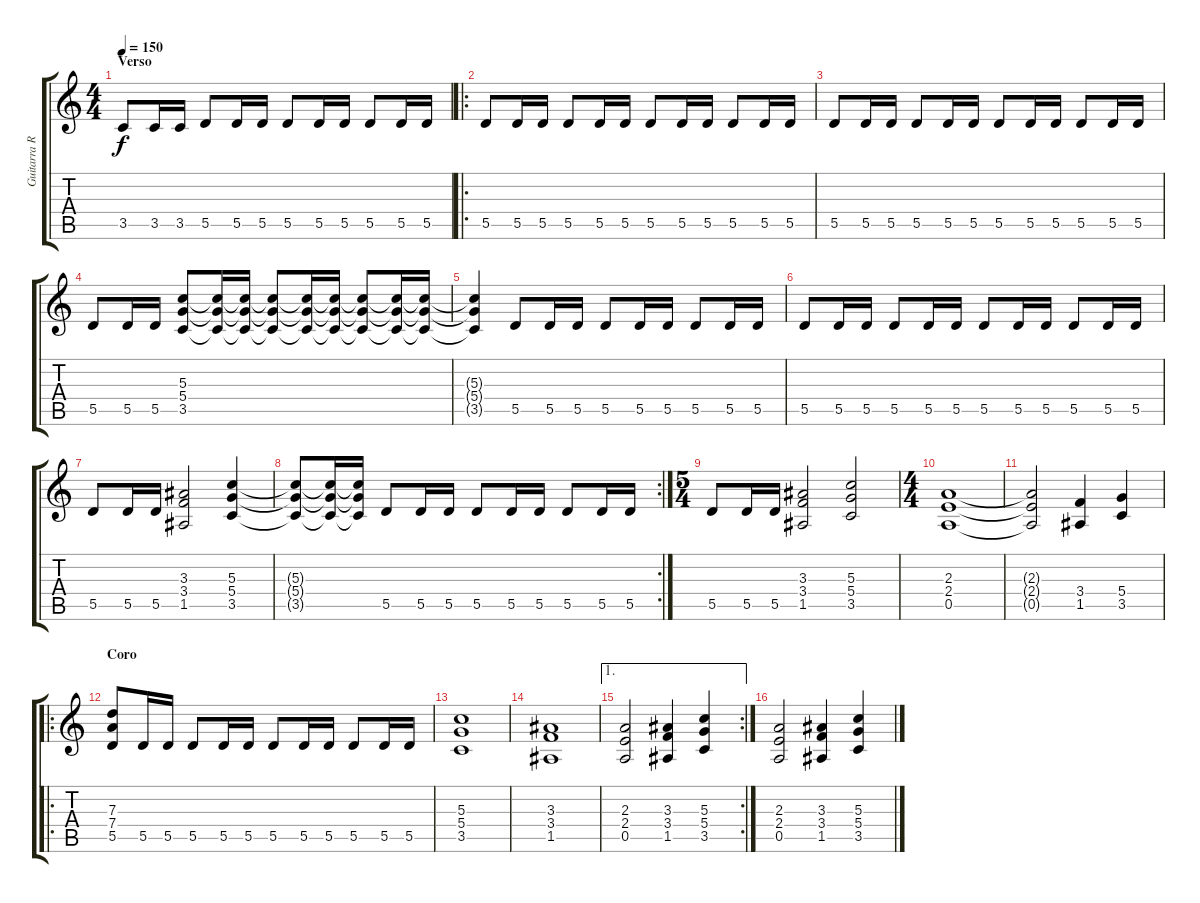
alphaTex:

\track ("Guitarra Ritmica" "Guitarra R") {instrument distortionguitar}
\staff {score tabs}
\tuning (E4 B3 G3 D3 A2 E2) {hide}
\ts (4 4)
\section ("" "Verso")
\tempo 150
\clef g2
\ks c
3.5.8{dy f} 3.5.16 3.5.16 5.5.8 5.5.16 5.5.16 5.5.8 5.5.16 5.5.16 5.5.8 5.5.16 5.5.16 |
\ro
5.5.8 5.5.16 5.5.16 5.5.8 5.5.16 5.5.16 5.5.8 5.5.16 5.5.16 5.5.8 5.5.16 5.5.16 |
5.5.8 5.5.16 5.5.16 5.5.8 5.5.16 5.5.16 5.5.8 5.5.16 5.5.16 5.5.8 5.5.16 5.5.16 |
5.5.8 5.5.16 5.5.16 (5.3 5.4 3.5).8 (5.3{t} 5.4{t} 3.5{t}).16 (5.3{t} 5.4{t} 3.5{t}).16 (5.3{t} 5.4{t} 3.5{t}).8 (5.3{t} 5.4{t} 3.5{t}).16 (5.3{t} 5.4{t} 3.5{t}).16 (5.3{t} 5.4{t} 3.5{t}).8 (5.3{t} 5.4{t} 3.5{t}).16 (5.3{t} 5.4{t} 3.5{t}).16 |
(5.3{t} 5.4{t} 3.5{t}).4 5.5.8 5.5.16 5.5.16 5.5.8 5.5.16 5.5.16 5.5.8 5.5.16 5.5.16 |
5.5.8 5.5.16 5.5.16 5.5.8 5.5.16 5.5.16 5.5.8 5.5.16 5.5.16 5.5.8 5.5.16 5.5.16 |
5.5.8 5.5.16 5.5.16 (3.3 3.4 1.5).2 (5.3 5.4 3.5).4 |
\rc 2
(5.3{t} 5.4{t} 3.5{t}).8 (5.3{t} 5.4{t} 3.5{t}).16 (5.3{t} 5.4{t} 3.5{t}).16 5.5.8 5.5.16 5.5.16 5.5.8 5.5.16 5.5.16 5.5.8 5.5.16 5.5.16 |
\ts (5 4)
5.5.8 5.5.16 5.5.16 (3.3 3.4 1.5).2 (5.3 5.4 3.5).2 |
\ts (4 4)
(2.3 2.4 0.5).1 |
(2.3{t} 2.4{t} 0.5{t}).2 (3.4 1.5).4 (5.4 3.5).4 |
\ro
\section ("" "Coro")
(7.3 7.4 5.5).8 5.5.16 5.5.16 5.5.8 5.5.16 5.5.16 5.5.8 5.5.16 5.5.16 5.5.8 5.5.16 5.5.16 |
(5.3 5.4 3.5).1 |
(3.3 3.4 1.5).1 |
\ae 1
\rc 2
(2.3 2.4 0.5).2 (3.3 3.4 1.5).4 (5.3 5.4 3.5).4 |
(2.3 2.4 0.5).2 (3.3 3.4 1.5).4 (5.3 5.4 3.5).4
